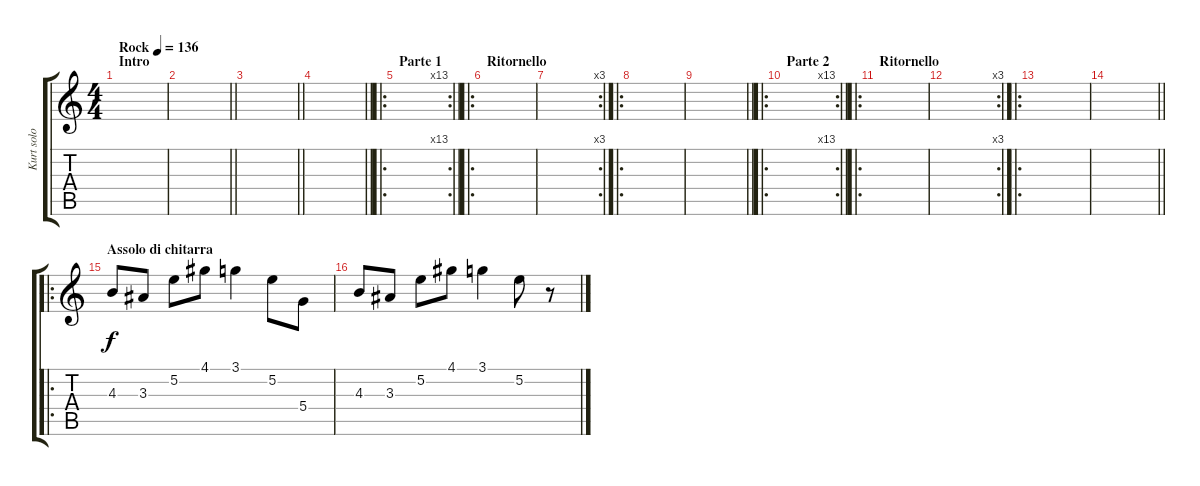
\track ("Kurt solo" "Kurt solo") {instrument distortionguitar}
\staff {score tabs}
\tuning (E4 B3 G3 D3 A2 E2) {hide}
\ts (4 4)
\section ("" "Intro")
\tempo (136 "Rock")
\clef g2
\ks c
|
\barLineRight lightlight
|
\section ("" "")
\barLineRight lightlight
|
\section ("" "")
\barLineRight lightlight
|
\ro
\rc 13
\section ("" "Parte 1")
\barLineRight lightlight
|
\ro
\section ("" "Ritornello")
|
\rc 3
|
\ro
|
\barLineRight lightlight
|
\ro
\rc 13
\section ("" "Parte 2")
\barLineRight lightlight
|
\ro
\section ("" "Ritornello")
|
\rc 3
|
\ro
|
\barLineRight lightlight
|
\ro
\section ("" "Assolo di chitarra")
4.3.8 3.3.8 5.2.8 4.1.8 3.1.4 5.2.8 5.4.8 |
4.3.8 3.3.8 5.2.8 4.1.8 3.1.4 5.2.8 r.8
